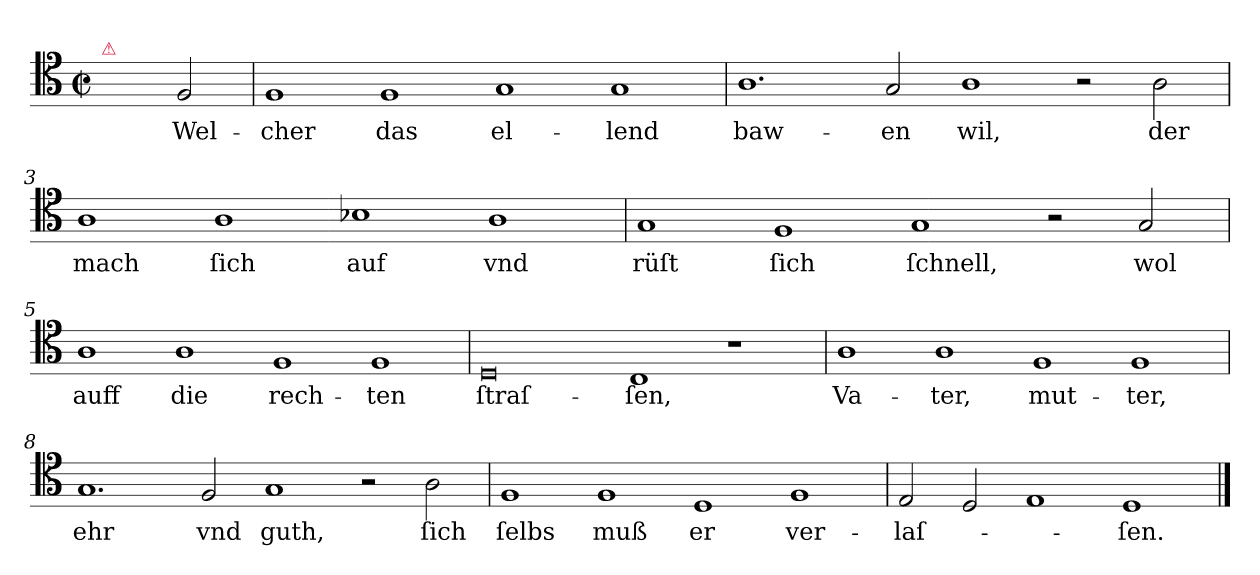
**kern	**text
*part1	*part1
*staff1	*staff1
*clefC4	*
*k[]	*
*M4/1	*
*met(c|)	*
=	=
!LO:TX:a:color=crimson:t=⚠	!
2ryy	.
2F	Wel-
=1	=1
1F	-cher
1F	das
1G	el-
1G	-lend
=2	=2
1.A	baw-
2G	-en
1A	wil,
2r	.
2A	der
=3	=3
1A	mach
1A	ſich
1B-X	auf
1A	vnd
=4	=4
1G	rüſt
1F	ſich
1G	ſchnell,
2r	.
2G	wol
=5	=5
1A	auff
1A	die
1F	rech-
1F	-ten
=6	=6
0D	ſtraſ-
1C	-ſen,
1r	.
=7	=7
1A	Va-
1A	-ter,
1F	mut-
1F	-ter,
=8	=8
1.G	ehr
2F	vnd
1G	guth,
2r	.
2A	ſich
=9	=9
1F	ſelbs
1F	muß
1D	er
1F	ver-
=10	=10
2E	-laſ-
2D	.
1E	.
1D/	-ſen.
==	==
*-	*-
